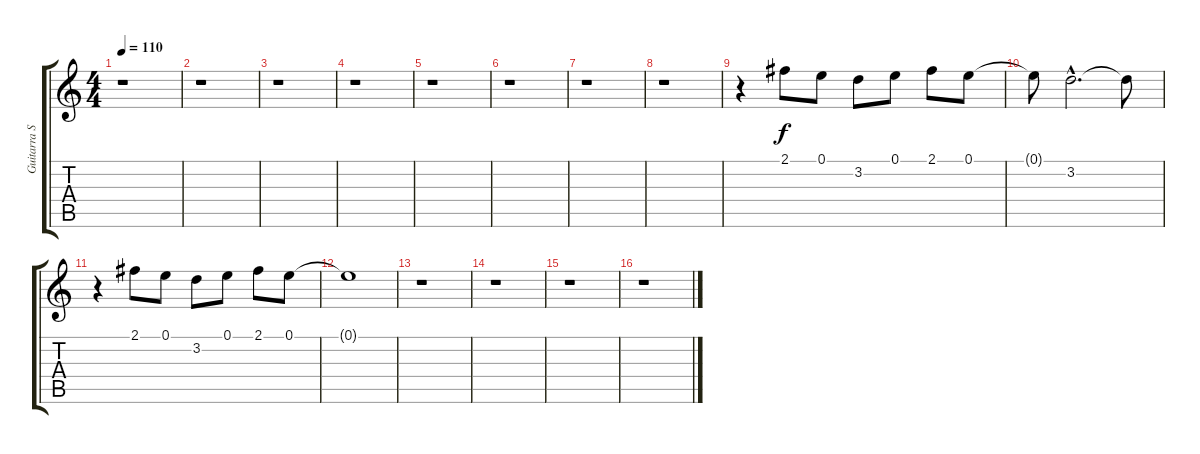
\track ("Guitarra Solo" "Guitarra S") {instrument distortionguitar}
\staff {score tabs}
\tuning (E4 B3 G3 D3 A2 E2) {hide}
\ts (4 4)
\tempo 110
\clef g2
\ks c
r.1{dy f} |
r.1 |
r.1 |
r.1 |
r.1 |
r.1 |
r.1 |
r.1 |
r.4 2.1.8 0.1.8 3.2.8 0.1.8 2.1.8 0.1.8 |
0.1{t}.8 3.2{hac}.2{d} 3.2{t}.8 |
r.4 2.1.8 0.1.8 3.2.8 0.1.8 2.1.8 0.1.8 |
0.1{t}.1 |
r.1 |
r.1 |
r.1 |
r.1
